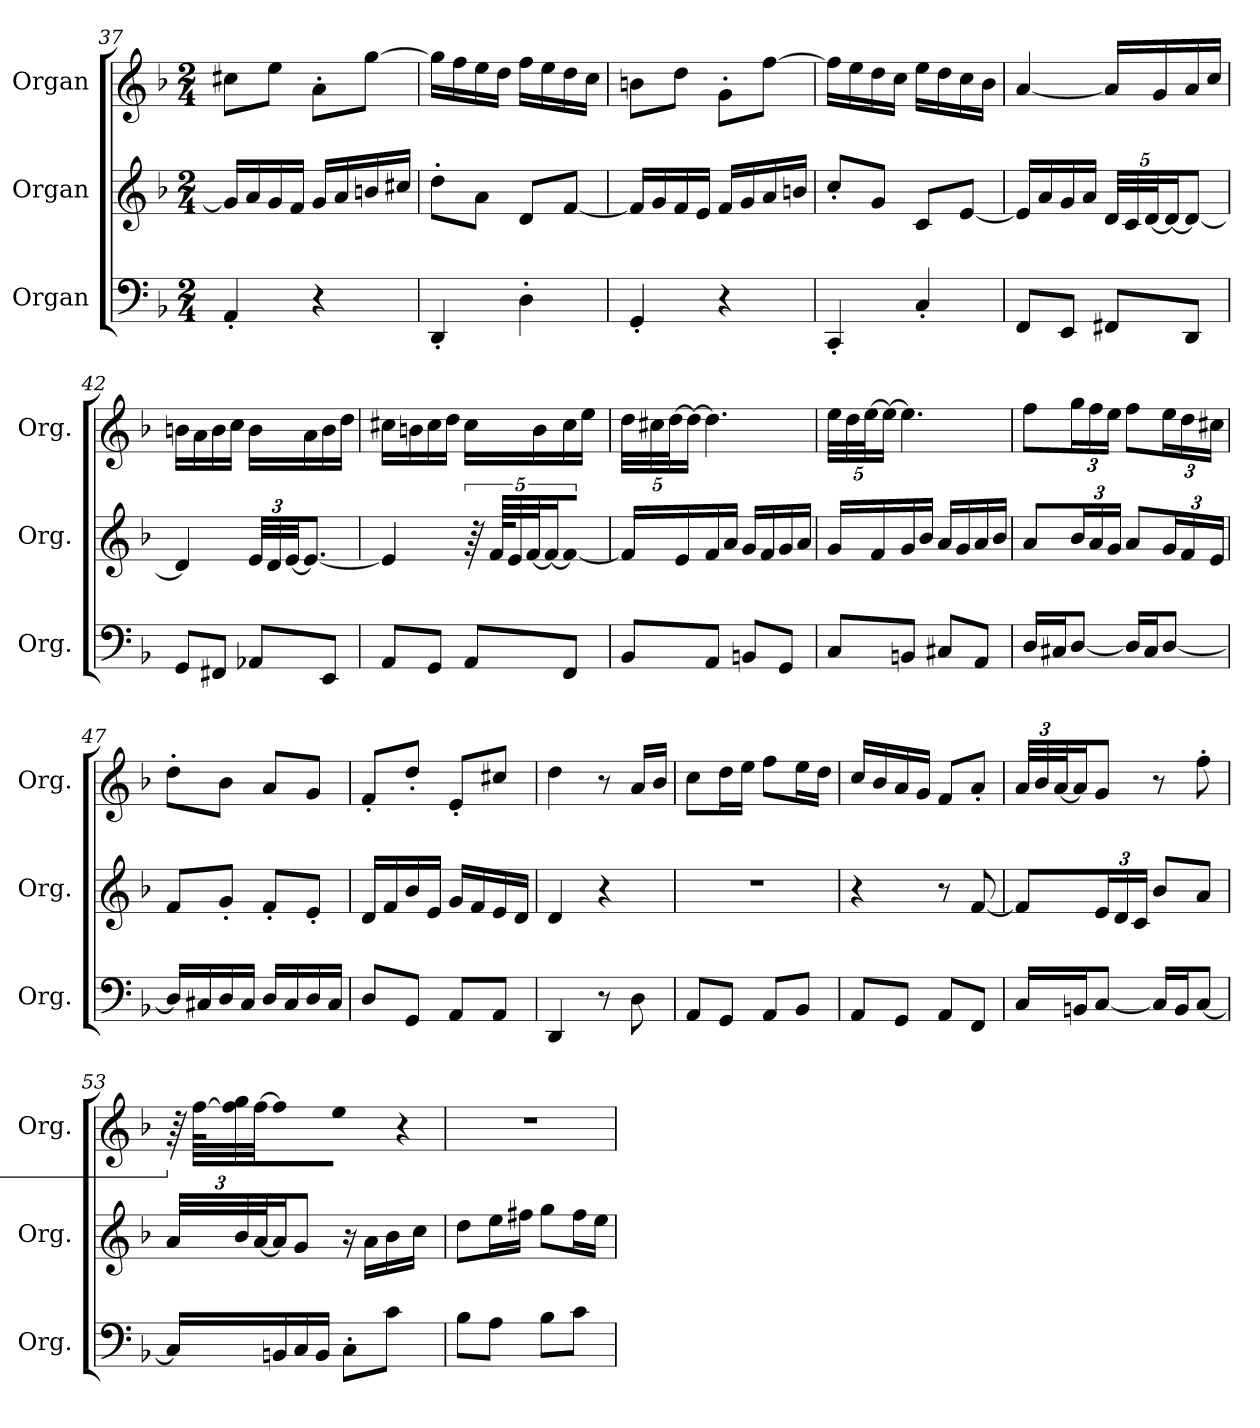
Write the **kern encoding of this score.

**kern	**kern	**kern
*part3	*part2	*part1
*staff3	*staff2	*staff1
*I"Organ	*I"Organ	*I"Organ
*I'Org.	*I'Org.	*I'Org.
!!LO:LB:g=z
*clefF4	*clefG2	*clefG2
*k[b-]	*k[b-]	*k[b-]
*M2/4	*M2/4	*M2/4
=37	=37	=37
4AA'/	16g/LL]	8cc#X\L
.	16a/	.
.	16g/	8ee\J
.	16f/JJ	.
4r	16g/LL	8a'\L
.	16a/	.
.	16bn/	[8gg\J
.	16cc#X/JJ	.
=38	=38	=38
4DD'/	8dd'\L	16gg\LL]
.	.	16ff\
.	8a\J	16ee\
.	.	16dd\JJ
4D'\	8d/L	16ff\LL
.	.	16ee\
.	[8f/J	16dd\
.	.	16cc\JJ
=39	=39	=39
4GG'/	16f/LL]	8bn\L
.	16g/	.
.	16f/	8dd\J
.	16e/JJ	.
4r	16f/LL	8g'\L
.	16g/	.
.	16a/	[8ff\J
.	16bn/JJ	.
=40	=40	=40
4CC'/	8cc'/L	16ff\LL]
.	.	16ee\
.	8g/J	16dd\
.	.	16cc\JJ
4C'/	8c/L	16ee\LL
.	.	16dd\
.	[8e/J	16cc\
.	.	16b-\JJ
!!LO:LB:g=z
=41	=41	=41
8FF/L	16e/LL]	[4a/
.	16a/	.
8EE/J	16g/	.
.	16a/JJ	.
*	*Xbrackettup	*
8FF#X/L	40d/LLL	16a/LL]
.	40c/	.
.	[40d/J	.
.	.	16g/
.	20d/J_	.
8DD/J	8d/J_	16a/
.	.	16cc/JJ
=42	=42	=42
8GG/L	4d/]	16bn\LL
.	.	16a\
8FF#X/J	.	16b\
.	.	16cc\JJ
8AA-X/L	48e/LLL	16b\LL
.	48d/	.
.	[48e/JJ	.
.	8.e/J_	16a\
8EE/J	.	16b\
.	.	16dd\JJ
=43	=43	=43
8AA/L	4e/]	16cc#X\LL
.	.	16bn\
8GG/J	.	16cc#\
.	.	16dd\JJ
*	*brackettup	*
8AA/L	80r	16cc#\LL
.	80f/KLLL	.
.	40e/	.
.	[40f/J	.
.	.	16b\
.	20f/J_	.
8FF/J	8f/J_	16cc#\
.	.	16ee\JJ
=44	=44	=44
*	*	*Xbrackettup
8BB-/L	16f/LL]	40dd\LLL
.	.	40cc#X\
.	.	[40dd\J
.	16e/	.
.	.	20dd\JJ_
8AA/J	16f/	4.dd\]
.	16a/JJ	.
8BBn/L	16g/LL	.
.	16f/	.
8GG/J	16g/	.
.	16a/JJ	.
!!LO:PB:g=z
=45	=45	=45
8C/L	16g/LL	40ee\LLL
.	.	40dd\
.	.	[40ee\J
.	16f/	.
.	.	20ee\JJ_
8BBn/J	16g/	4.ee\]
.	16b-/JJ	.
8C#X/L	16a/LL	.
.	16g/	.
8AA/J	16a/	.
.	16b-/JJ	.
=46	=46	=46
16D/LL	8a/L	8ff\L
16C#X/J	.	.
*	*Xbrackettup	*
[8D/J	24b-/L	24gg\L
.	24a/	24ff\
.	24g/JJ	24ee\JJ
16D/LL]	8a/L	8ff\L
16C#/J	.	.
[8D/J	24g/L	24ee\L
.	24f/	24dd\
.	24e/JJ	24cc#X\JJ
=47	=47	=47
16D/LL]	8f/L	8dd'\L
16C#X/	.	.
16D/	8g'/J	8b-\J
16C#/JJ	.	.
16D/LL	8f'/L	8a/L
16C#/	.	.
16D/	8e'/J	8g/J
16C#/JJ	.	.
=48	=48	=48
8D/L	16d/LL	8f'/L
.	16f/	.
8GG/J	16b-/	8dd'/J
.	16e/JJ	.
8AA/L	16g/LL	8e'/L
.	16f/	.
8AA/J	16e/	8cc#X/J
.	16d/JJ	.
!!LO:LB:g=z
=49	=49	=49
4DD/	4d/	4dd\
8r	4r	8r
8D\	.	16a/LL
.	.	16b-/JJ
=50	=50	=50
8AA/L	2r	8cc\L
8GG/J	.	16dd\L
.	.	16ee\JJ
8AA/L	.	8ff\L
8BB-/J	.	16ee\L
.	.	16dd\JJ
=51	=51	=51
8AA/L	4r	16cc/LL
.	.	16b-/
8GG/J	.	16a/
.	.	16g/JJ
8AA/L	8r	8f/L
8FF/J	[8f/	8a'/J
=52	=52	=52
16C/LL	8f/L]	48a/LLL
.	.	48b-/
.	.	[48a/J
16BBn/J	.	16a/J]
[8C/J	24e/L	8g/J
.	24d/	.
.	24c/JJ	.
16C/LL]	8b-/L	8r
16BB/J	.	.
[8C/J	8a/J	8ff'\
=53	=53	=53
*	*	*brackettup
16C/LL]	48a/LLL	96r
.	.	[96ff\KLLL
.	48b-/	48ff\] 48gg\
.	[48a/J	[48ff\J
16BBn/	16a/J]	16ff\J]
16C/	8g/J	8ee\J
16BB/JJ	.	.
8C'\L	16r	4r
.	16a\LL	.
8c\J	16b-\	.
.	16cc\JJ	.
!!LO:LB:g=z
=54	=54	=54
8B-\L	8dd\L	2r
8A\J	16ee\L	.
.	16ff#X\JJ	.
8B-\L	8gg\L	.
8c\J	16ff#\L	.
.	16ee\JJ	.
=	=	=
*-	*-	*-
